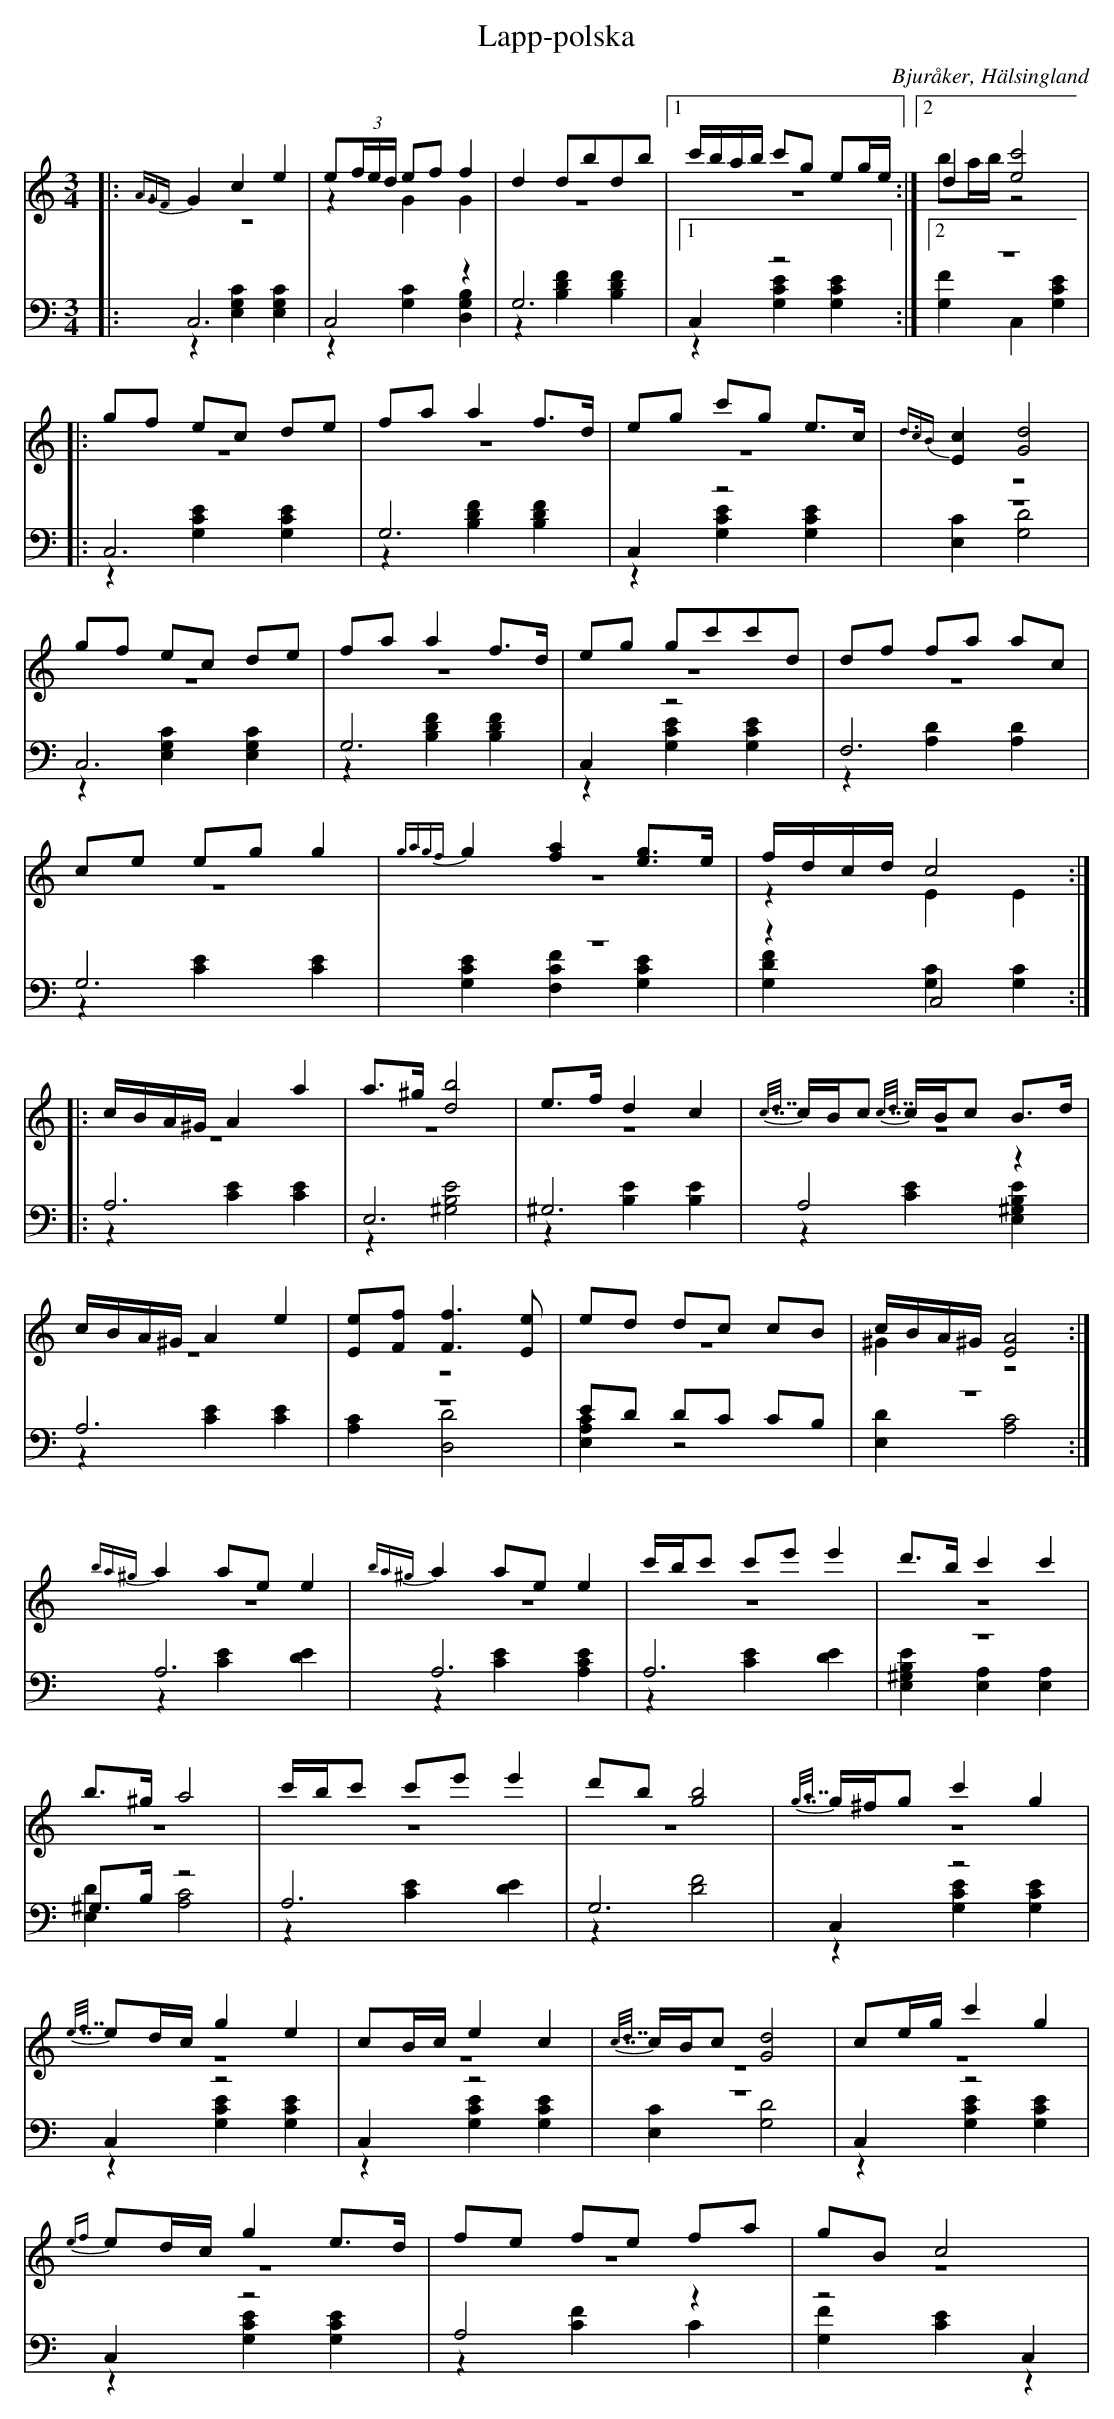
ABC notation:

X:1
T: Lapp-polska
O: Bjuråker, Hälsingland
M: 3/4
L: 1/8
K: C
V:1
V:2 merge
V:3
V:4 merge
V:1
|:{A3/2GF}G2 c2 e2|e(3f/e/d/ ef f2|d2 dbdb|1 c'/b/a/b/ c'g eg/e/:|2 d2 [e4c'4]|
|:gf ec de|fa a2 f>d|eg c'g e>c|{d3/2cB}[c2E2] [G4d4]|
gf ec de|fa a2 f>d|eg gc'c'd|df fa ac|
ce eg g2|{g8/5a8/5g8/5f8/5}g2 [f2a2] [eg]>e|f/d/c/d/  c4:|
|:c/B/A/^G/ A2 a2|a>^g [d4b4]|e>f d2 c2|{c7/8d7/8}c/B/c {c7/8d7/8}c/B/c B>d|
c/B/A/^G/ A2 e2|[Ee][Ff] [F3f3] [Ee] |ed dc cB|c/B/A/^G/ [E4A4]:|
{ba^g}a2 ae e2|{ba^g}a2 ae e2|c'/b/c' c'e' e'2  |d'>b c'2 c'2|
 b>^g a4|c'/b/c' c'e' e'2|d'b [g4b4]|{g7/8a7/8}g/^f/g c'2 g2|
{e7/8f7/8}ed/c/ g2 e2|cB/c/ e2 c2|{c7/8d7/8}c/B/c [G4d4]|ce/g/ c'2 g2|
{ef}ed/c/ g2 e>d|fe fe fa|gB c4|
V:2
|:z6|z2 G2 G2|z6|1 z6:|2 ba/b/ z4|
|:z6|z6|z6|z6|
 z6|z6|z6|z6|
z6|z6|z2 E2 E2:|
|:z6|z6|z6|z6|
 z6|z6|z6|^G2 z4:|
|z6|z6|z6|z6|
 z6|z6|z6|z6|
z6|z6|z6|z6|
z6|z6|z6|
V:3  clef=bass
|:C,6|C,4 z2|G,6|1 C,2 z4:|2 z6|
|:C,6|G,6|C,2 z4|z6|
C,6|G,6|C,2 z4|F,6|
G,6|z6|z2 C,4:|
|:A,6|E,6|^G,6|A,4 z2|
A,6|z6|ED DC CB,|z6:|
A,6|A,6|A,6|z6|
 ^G,>B, z4|A,6|G,6|C,2 z4|
C,2 z4|C,2 z4|z6|C,2 z4|
C,2 z4|A,4 z2|z4 C,2|
V:4  clef=bass
|:z2 [E,2G,2C2] [E,2G,2C2]|z2 [G,2C2] [D,2G,2B,2]|z2 [B,2D2F2] [B,2D2F2]|1 z2 [G,2C2E2] [G,2C2E2]:|2 [G,2F2] C,2 [G,2C2E2]|
|:z2 [G,2C2E2] [G,2C2E2]|z2 [B,2D2F2] [B,2D2F2]|z2 [G,2C2E2] [G,2C2E2]|[E,2C2] [G,4D4]|
z2 [E,2G,2C2] [E,2G,2C2]|z2 [B,2D2F2] [B,2D2F2]|z2 [G,2C2E2] [G,2C2E2]|z2 [A,2D2] [A,2D2]|
z2 [C2E2] [C2E2]|[G,2C2E2] [F,2C2F2] [G,2C2E2] |[G,2D2F2] [G,2C2] [G,2C2]:|
|:z2 [C2E2] [C2E2]|z2 [^G,4B,4E4]|z2 [B,2E2] [B,2E2]|z2 [C2E2] [E,2^G,2B,2E2]|
z2 [C2E2] [C2E2]|[A,2C2] [D,4D4]|[E,2A,2C2] z4|[E,2D2] [A,4C4]:|
z2 [C2E2] [D2E2]|z2 [C2E2] [A,2C2E2]|z2 [C2E2] [D2E2]|[E,2^G,2B,2E2] [A,2E,2] [A,2E,2]|
 [E,2D2] [A,4C4]|z2 [C2E2] [D2E2]|z2 [D4F4]|z2 [G,2C2E2] [G,2C2E2]|
z2 [G,2C2E2] [G,2C2E2]|z2 [G,2C2E2] [G,2C2E2]|[E,2C2] [G,4D4]|z2 [G,2C2E2] [G,2C2E2]|
z2 [G,2C2E2] [G,2C2E2]|z2 [C2F2] C2|[G,2F2] [C2E2] z2|
